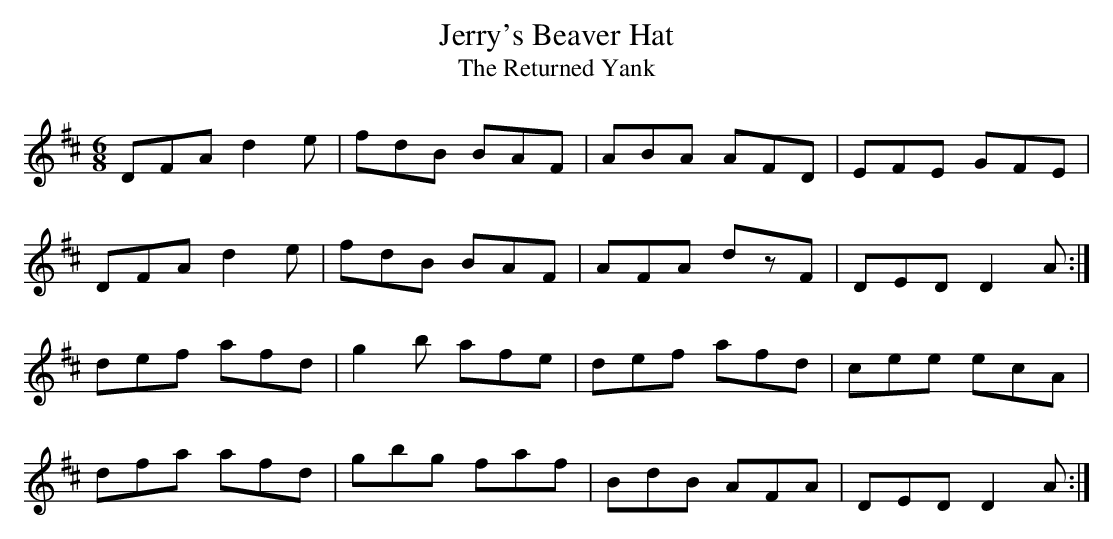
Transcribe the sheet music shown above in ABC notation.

X:1
T:Jerry's Beaver Hat
T:The Returned Yank
M:6/8
L:1/8
K:D
DFA d2e|fdB BAF|ABA AFD|EFE GFE|
DFA d2e|fdB BAF|AFA dzF|DED D2A:|]
def afd|g2b afe|def afd|cee ecA|
dfa afd|gbg faf|BdB AFA|DED D2A:|]
